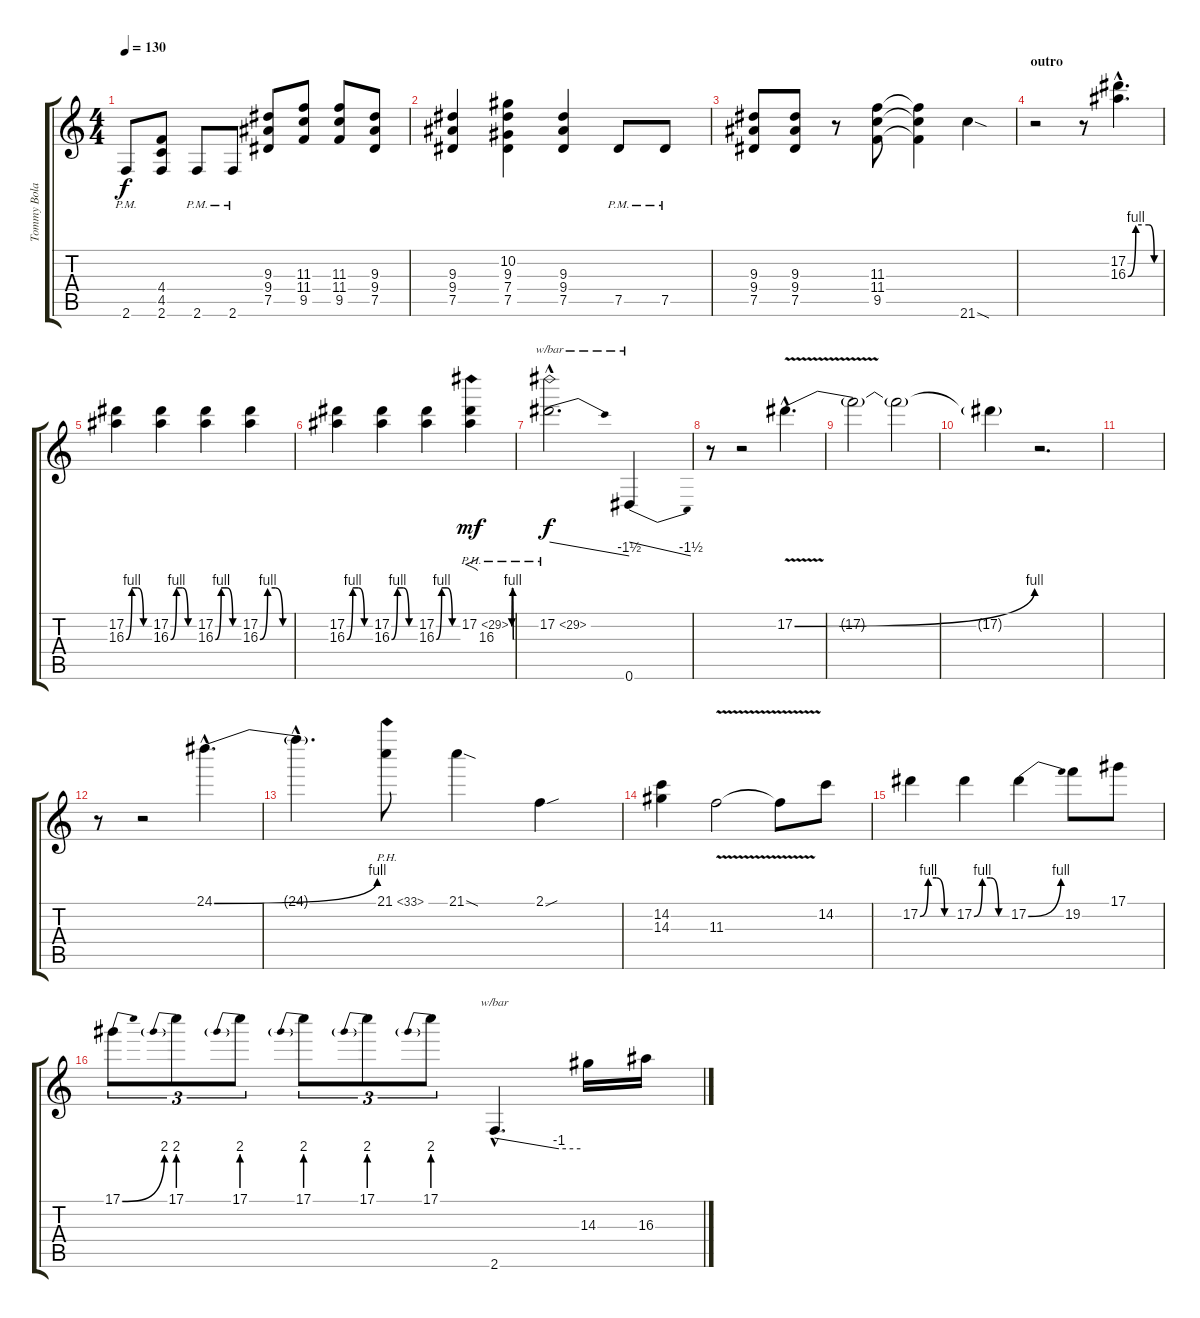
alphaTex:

\track ("Tommy Bolan" "Tommy Bola") {instrument distortionguitar}
\staff {score tabs}
\tuning (Eb4 Bb3 Gb3 Db3 Ab2 Eb2) {hide}
\ts (4 4)
\tempo 130
\clef g2
\ks c
2.6{pm}.8{dy f} (4.4 4.5 2.6).8 2.6{pm}.8 2.6{pm}.8 (9.3 9.4 7.5).8 (11.3 11.4 9.5).8 (11.3 11.4 9.5).8 (9.3 9.4 7.5).8 |
(9.3 9.4 7.5).4 (10.2 9.3 7.4 7.5).4 (9.3 9.4 7.5).4 7.5{pm}.8 7.5{pm}.8 |
(9.3 9.4 7.5).8 (9.3 9.4 7.5).8 r.8 (11.3 11.4 9.5).8 (11.3{t} 11.4{t} 9.5{t}).4 21.6{sod}.4 |
\section ("" "outro")
r.2 r.8 (17.2{hac} 16.3{be (custom 0 0 15 4 40 4 50 0 60 0) hac}).4{d} |
(17.2 16.3{be (custom 0 0 15 4 30 4 45 0 60 0)}).4 (17.2 16.3{be (custom 0 0 15 4 30 4 45 0 60 0)}).4 (17.2 16.3{be (custom 0 0 15 4 30 4 45 0 60 0)}).4 (17.2 16.3{be (custom 0 0 15 4 30 4 45 0 60 0)}).4 |
(17.2 16.3{be (custom 0 0 15 4 30 4 45 0 60 0)}).4 (17.2 16.3{be (custom 0 0 15 4 30 4 45 0 60 0)}).4 (17.2 16.3{be (custom 0 0 15 4 30 4 45 0 60 0)}).4 (17.2{ph 12} 16.3{be (custom 0 0 15 4 30 4 45 0 60 0)}).4{f dy mf} |
17.2{ph 12 hac}.2{d tbe (dive default 0 0 60 -6) dy f} 0.6.4{tbe (dive default 0 0 60 -6)} |
r.8 r.2 17.2{be (bend 0 0 60 4) v hac}.4{d} |
17.2{t}.2 17.2{t}.2{volume 4} |
17.2{t}.4 r.2{d} |
|
r.8{volume 13} r.2 24.1{be (bend 0 0 60 4) hac}.4{d} |
24.1{hac t}.4{d volume 8} 21.1{ph 12}.8 21.1{sod}.4 2.1{sou}.4 |
(14.2 14.3).4 11.3{v}.2 11.3{t}.8 14.2.8 |
17.2{be (custom 0 0 15 4 30 4 45 0 60 0)}.4 17.2{be (custom 0 0 15 4 30 4 45 0 60 0)}.4 17.2{be (bend 0 0 60 4)}.4 19.2.8 17.1.8 |
17.1{be (bend 0 0 60 8)}.8{tu (3 2) volume 0} 17.1{be (prebend 0 8 60 8)}.8{tu (3 2)} 17.1{be (prebend 0 8 60 8)}.8{tu (3 2)} 17.1{be (prebend 0 8 60 8)}.8{tu (3 2)} 17.1{be (prebend 0 8 60 8)}.8{tu (3 2)} 17.1{be (prebend 0 8 60 8)}.8{tu (3 2)} 2.6{hac}.4{d tbe (custom default 0 0 45 -4 60 -4)} 14.3.16 16.3.16
